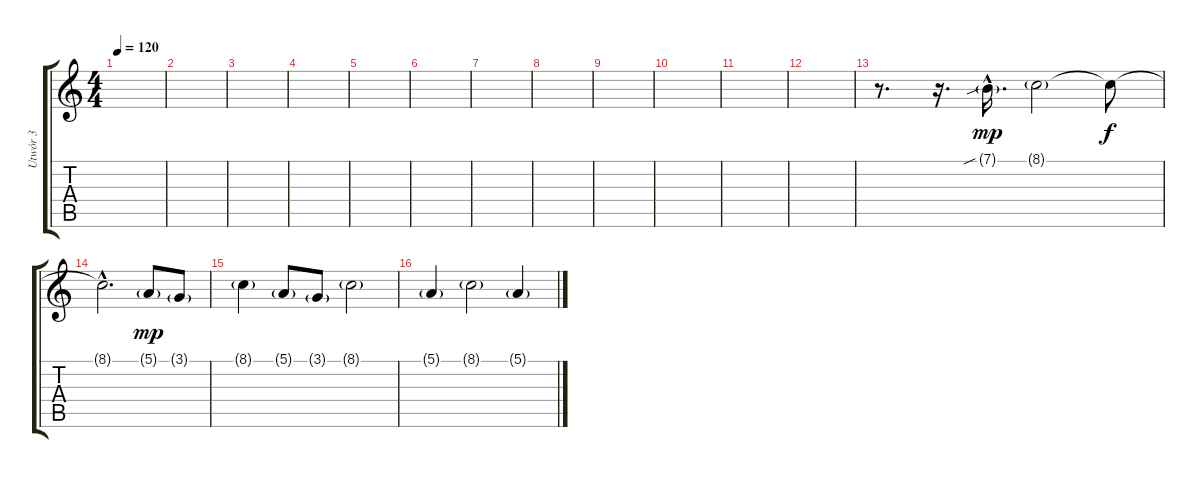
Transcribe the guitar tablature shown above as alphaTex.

\track ("Utwór 3" "Utwór 3") {instrument sopranosax}
\staff {score tabs}
\tuning (E4 B3 G3 D3 A2 E2) {hide}
\ts (4 4)
\tempo 120
\clef g2
\ks c
|
|
|
|
|
|
|
|
|
|
|
|
r.8{d} r.16{d} 7.1{sib g hac}.16{d dy mp} 8.1{g}.2 8.1{t}.8{dy f} |
8.1{hac t}.2{d} 5.1{g}.8{dy mp} 3.1{g}.8 |
8.1{g}.4 5.1{g}.8 3.1{g}.8 8.1{g}.2 |
5.1{g}.4 8.1{g}.2 5.1{g}.4
